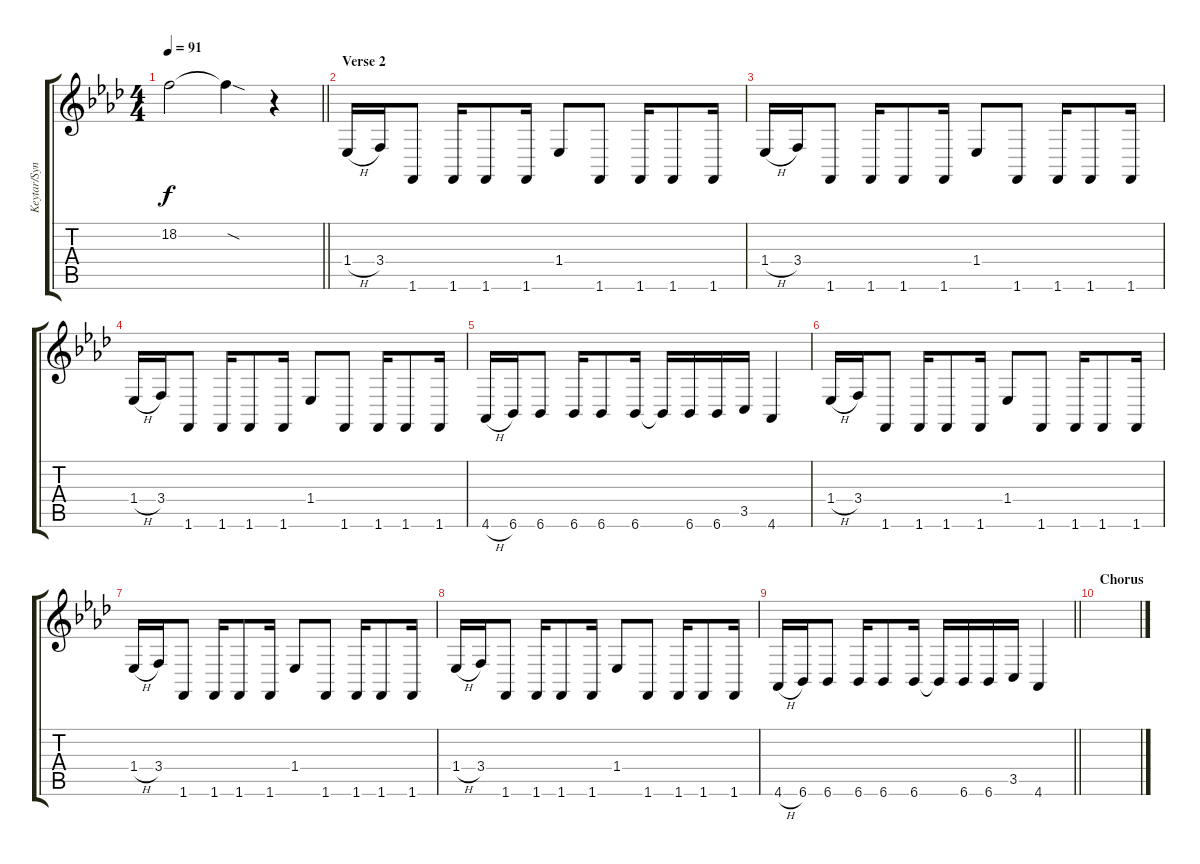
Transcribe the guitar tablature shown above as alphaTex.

\track ("Keytar/Synth" "Keytar/Syn") {instrument lead2sawtooth}
\staff {score tabs}
\tuning (E4 B3 G3 D3 A2 E2) {hide}
\ts (4 4)
\tempo 91
\clef g2
\barLineRight lightlight
\ks fminor
18.2.2{dy f} 18.2{sod t}.4 r.4 |
\section ("" "Verse 2")
1.4{h}.16 3.4.16 1.6.8 1.6.16 1.6.8 1.6.16 1.4.8 1.6.8 1.6.16 1.6.8 1.6.16 |
1.4{h}.16 3.4.16 1.6.8 1.6.16 1.6.8 1.6.16 1.4.8 1.6.8 1.6.16 1.6.8 1.6.16 |
1.4{h}.16 3.4.16 1.6.8 1.6.16 1.6.8 1.6.16 1.4.8 1.6.8 1.6.16 1.6.8 1.6.16 |
4.6{h}.16 6.6.16 6.6.8 6.6.16 6.6.8 6.6.16 6.6{t}.16 6.6.16 6.6.16 3.5.16 4.6.4 |
1.4{h}.16 3.4.16 1.6.8 1.6.16 1.6.8 1.6.16 1.4.8 1.6.8 1.6.16 1.6.8 1.6.16 |
1.4{h}.16 3.4.16 1.6.8 1.6.16 1.6.8 1.6.16 1.4.8 1.6.8 1.6.16 1.6.8 1.6.16 |
1.4{h}.16 3.4.16 1.6.8 1.6.16 1.6.8 1.6.16 1.4.8 1.6.8 1.6.16 1.6.8 1.6.16 |
\barLineRight lightlight
4.6{h}.16 6.6.16 6.6.8 6.6.16 6.6.8 6.6.16 6.6{t}.16 6.6.16 6.6.16 3.5.16 4.6.4 |
\section ("" "Chorus")
